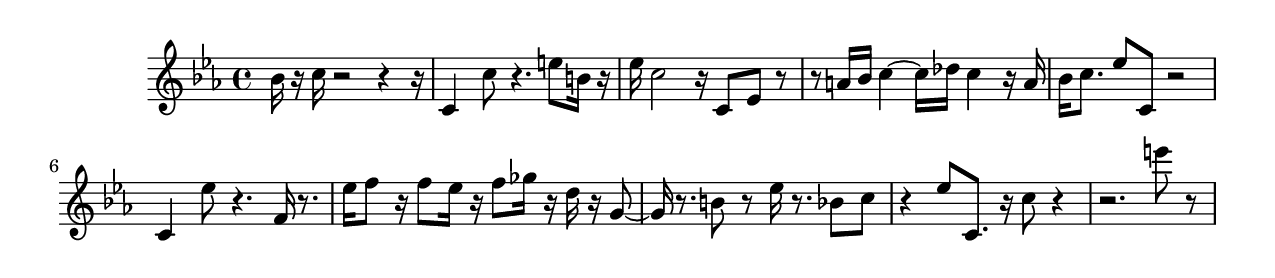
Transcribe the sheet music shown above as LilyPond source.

#(set-default-paper-size "letter")

<<

\new ChordNames {
    \set majorSevenSymbol = \markup { maj7 } 
    \set additionalPitchPrefix = #"add"
    \chordmode {
        s16*160
    }
}

\new Staff { 
    {
        \clef treble
        \key c \minor
        \time 4/4
        
        bes'16 r16 c''16 r2~ r4~ r16 | c'4 c''8 r4. e''8 b'16 r16 | ees''16 c''2 r16 c'8 ees'8 r8~ | r8 a'16 bes'16 c''4~ c''16 des''16 c''4 r16 a'16 | bes'16 c''8. ees''8 c'8 r2 | c'4 ees''8 r4. f'16 r8. | ees''16 f''8 r16 f''8 ees''16 r16 f''8 ges''16 r16 d''16 r16 g'8~ | g'16 r8. b'8 r8 ees''16 r8. bes'8 c''8 | r4 ees''8 c'8. r16 c''8 r4~ | r2. e'''8 r8
    }
}

>>

\version "2.18.2"